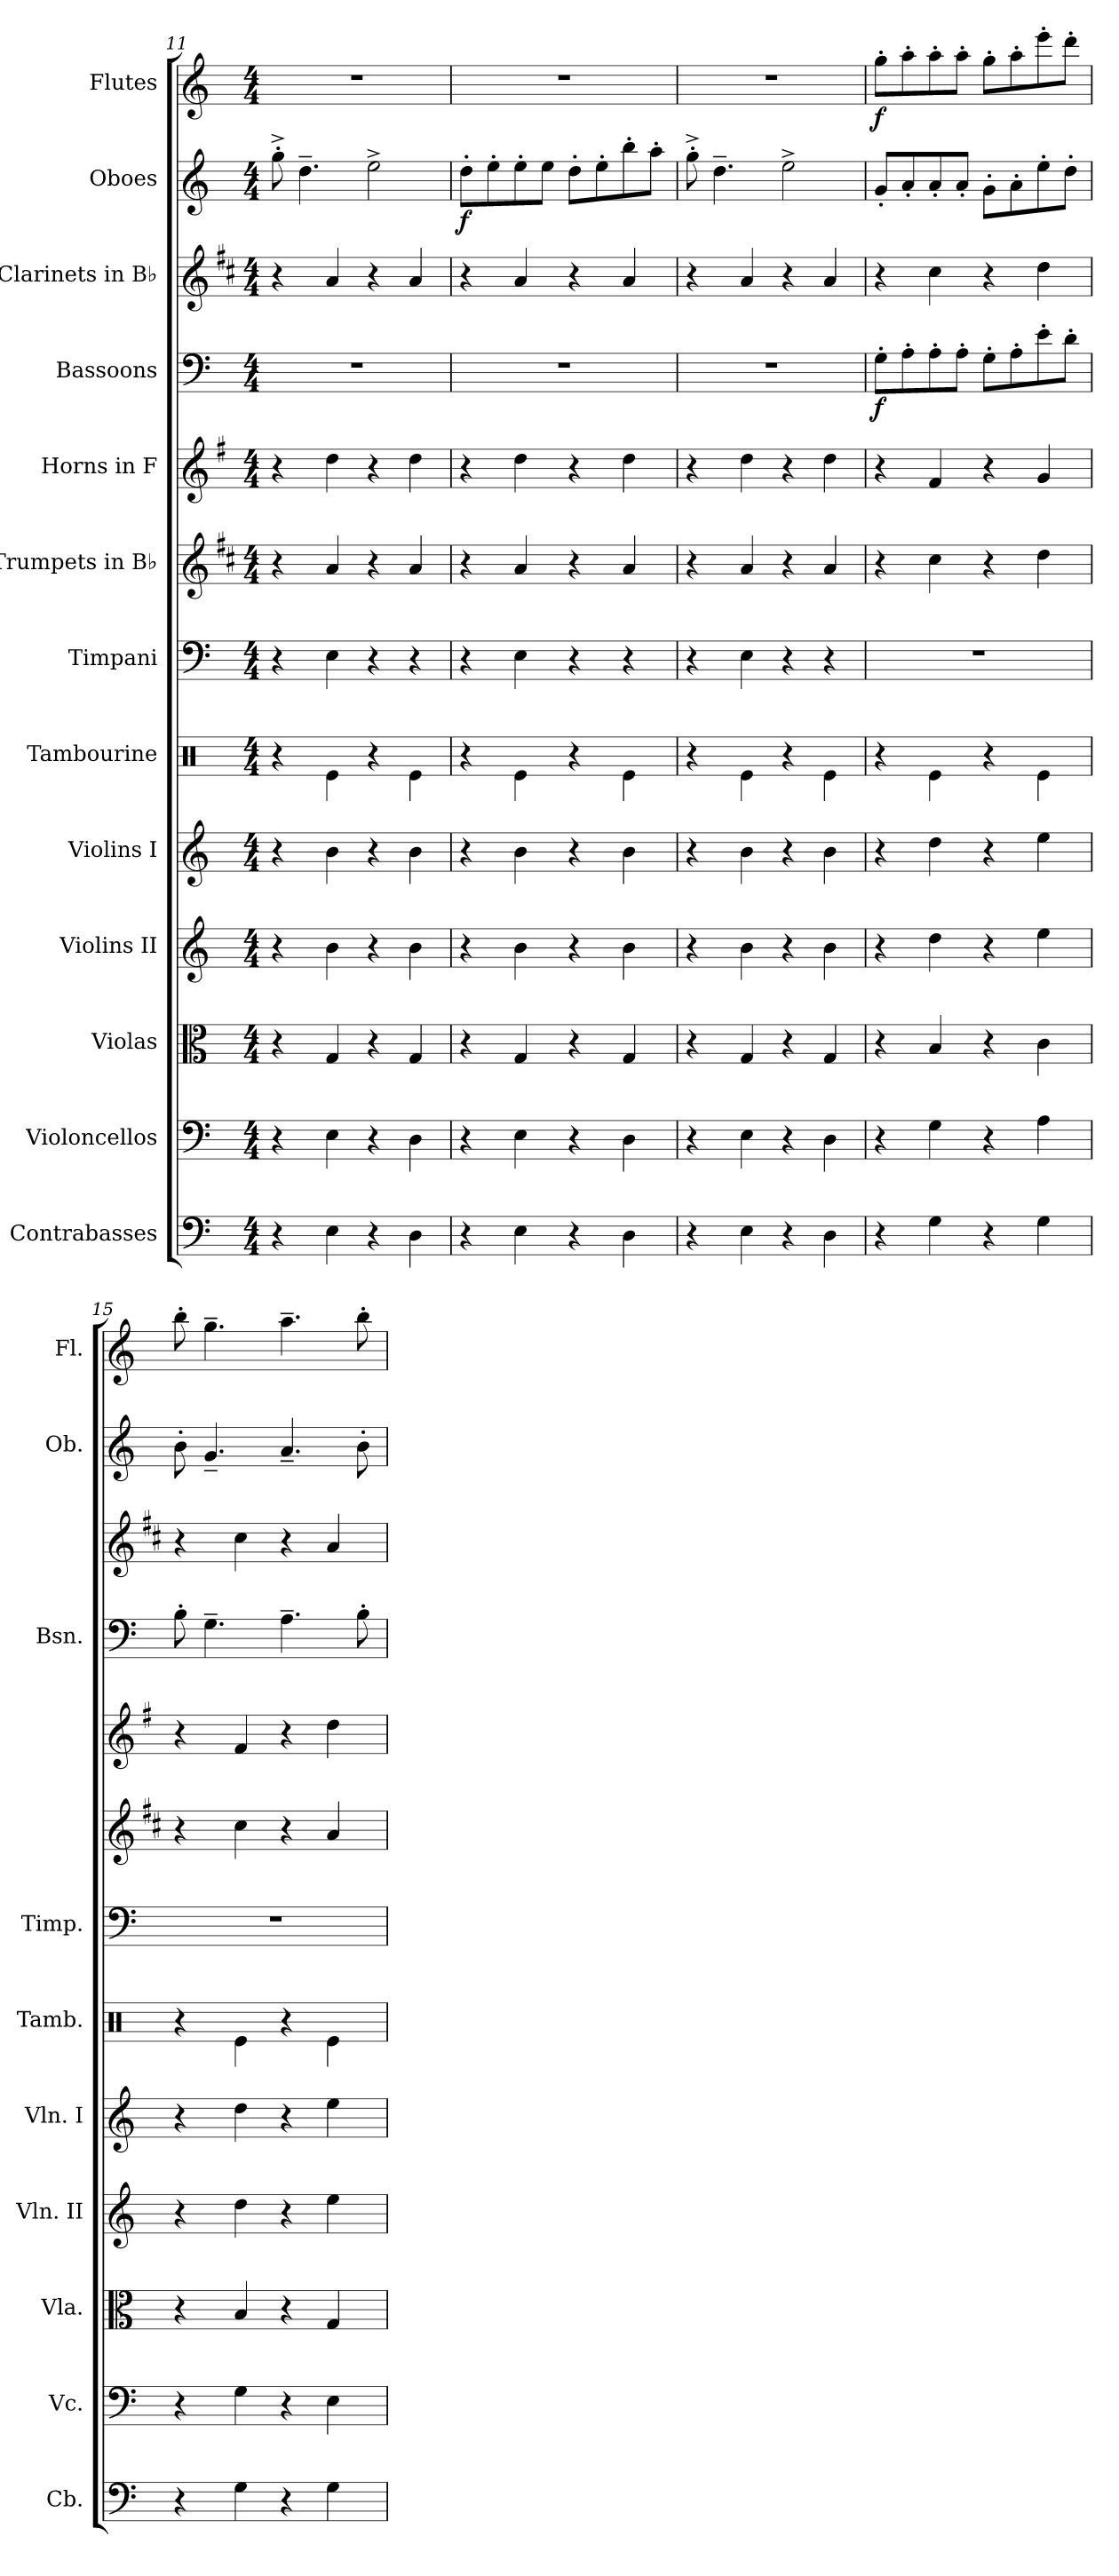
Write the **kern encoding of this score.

**kern	**kern	**kern	**kern	**kern	**kern	**kern	**kern	**kern	**kern	**dynam	**kern	**kern	**dynam	**kern	**dynam
*part13	*part12	*part11	*part10	*part9	*part8	*part7	*part6	*part5	*part4	*part4	*part3	*part2	*part2	*part1	*part1
*staff13	*staff12	*staff11	*staff10	*staff9	*staff8	*staff7	*staff6	*staff5	*staff4	*staff4	*staff3	*staff2	*staff2	*staff1	*staff1
*I"Contrabasses	*I"Violoncellos	*I"Violas	*I"Violins II	*I"Violins I	*I"Tambourine	*I"Timpani	*I"Trumpets in B♭	*I"Horns in F	*I"Bassoons	*	*I"Clarinets in B♭	*I"Oboes	*	*I"Flutes	*
*I'Cb.	*I'Vc.	*I'Vla.	*I'Vln. II	*I'Vln. I	*I'Tamb.	*I'Timp.	*	*	*I'Bsn.	*	*	*I'Ob.	*	*I'Fl.	*
*clefF4	*clefF4	*clefC3	*clefG2	*clefG2	*clefX	*clefF4	*clefG2	*clefG2	*clefF4	*	*clefG2	*clefG2	*	*clefG2	*
*ITrd7c12	*	*	*	*	*	*	*ITrd1c2	*ITrd4c7	*	*	*ITrd1c2	*	*	*	*
*k[]	*k[]	*k[]	*k[]	*k[]	*k[]	*k[]	*k[]	*k[]	*k[]	*	*k[]	*k[]	*	*k[]	*
*M4/4	*M4/4	*M4/4	*M4/4	*M4/4	*M4/4	*M4/4	*M4/4	*M4/4	*M4/4	*	*M4/4	*M4/4	*	*M4/4	*
=11	=11	=11	=11	=11	=11	=11	=11	=11	=11	=11	=11	=11	=11	=11	=11
4r	4r	4r	4r	4r	4r	4r	4r	4r	1r	.	4r	8gg'^\	.	1r	.
.	.	.	.	.	.	.	.	.	.	.	.	4.dd~\	.	.	.
4EE\	4E\	4G/	4b\	4b\	4Re\	4E\	4g/	4g\	.	.	4g/	.	.	.	.
4r	4r	4r	4r	4r	4r	4r	4r	4r	.	.	4r	2ee^\	.	.	.
4DD\	4D\	4G/	4b\	4b\	4Re\	4r	4g/	4g\	.	.	4g/	.	.	.	.
=12	=12	=12	=12	=12	=12	=12	=12	=12	=12	=12	=12	=12	=12	=12	=12
!	!	!	!	!	!	!	!	!	!	!	!	!	!LO:DY:b	!	!
4r	4r	4r	4r	4r	4r	4r	4r	4r	1r	.	4r	8dd'\L	f	1r	.
.	.	.	.	.	.	.	.	.	.	.	.	8ee'\	.	.	.
4EE\	4E\	4G/	4b\	4b\	4Re\	4E\	4g/	4g\	.	.	4g/	8ee'\	.	.	.
.	.	.	.	.	.	.	.	.	.	.	.	8ee\J	.	.	.
4r	4r	4r	4r	4r	4r	4r	4r	4r	.	.	4r	8dd'\L	.	.	.
.	.	.	.	.	.	.	.	.	.	.	.	8ee'\	.	.	.
4DD\	4D\	4G/	4b\	4b\	4Re\	4r	4g/	4g\	.	.	4g/	8bb'\	.	.	.
.	.	.	.	.	.	.	.	.	.	.	.	8aa'\J	.	.	.
!!LO:PB:g=z
=13	=13	=13	=13	=13	=13	=13	=13	=13	=13	=13	=13	=13	=13	=13	=13
4r	4r	4r	4r	4r	4r	4r	4r	4r	1r	.	4r	8gg'^\	.	1r	.
.	.	.	.	.	.	.	.	.	.	.	.	4.dd~\	.	.	.
4EE\	4E\	4G/	4b\	4b\	4Re\	4E\	4g/	4g\	.	.	4g/	.	.	.	.
4r	4r	4r	4r	4r	4r	4r	4r	4r	.	.	4r	2ee^\	.	.	.
4DD\	4D\	4G/	4b\	4b\	4Re\	4r	4g/	4g\	.	.	4g/	.	.	.	.
=14	=14	=14	=14	=14	=14	=14	=14	=14	=14	=14	=14	=14	=14	=14	=14
!	!	!	!	!	!	!	!	!	!	!LO:DY:b	!	!	!	!	!LO:DY:b
4r	4r	4r	4r	4r	4r	1r	4r	4r	8G'\L	f	4r	8g'/L	.	8gg'\L	f
.	.	.	.	.	.	.	.	.	8A'\	.	.	8a'/	.	8aa'\	.
4GG\	4G\	4B/	4dd\	4dd\	4Re\	.	4b\	4B/	8A'\	.	4b\	8a'/	.	8aa'\	.
.	.	.	.	.	.	.	.	.	8A'\J	.	.	8a'/J	.	8aa'\J	.
4r	4r	4r	4r	4r	4r	.	4r	4r	8G'\L	.	4r	8g'\L	.	8gg'\L	.
.	.	.	.	.	.	.	.	.	8A'\	.	.	8a'\	.	8aa'\	.
4GG\	4A\	4c\	4ee\	4ee\	4Re\	.	4cc\	4c/	8e'\	.	4cc\	8ee'\	.	8eee'\	.
.	.	.	.	.	.	.	.	.	8d'\J	.	.	8dd'\J	.	8ddd'\J	.
=15	=15	=15	=15	=15	=15	=15	=15	=15	=15	=15	=15	=15	=15	=15	=15
4r	4r	4r	4r	4r	4r	1r	4r	4r	8B'\	.	4r	8b'\	.	8bb'\	.
.	.	.	.	.	.	.	.	.	4.G~\	.	.	4.g~/	.	4.gg~\	.
4GG\	4G\	4B/	4dd\	4dd\	4Re\	.	4b\	4B/	.	.	4b\	.	.	.	.
4r	4r	4r	4r	4r	4r	.	4r	4r	4.A~\	.	4r	4.a~/	.	4.aa~\	.
4GG\	4E\	4G/	4ee\	4ee\	4Re\	.	4g/	4g\	.	.	4g/	.	.	.	.
.	.	.	.	.	.	.	.	.	8B'\	.	.	8b'\	.	8bb'\	.
=	=	=	=	=	=	=	=	=	=	=	=	=	=	=	=
*-	*-	*-	*-	*-	*-	*-	*-	*-	*-	*-	*-	*-	*-	*-	*-
